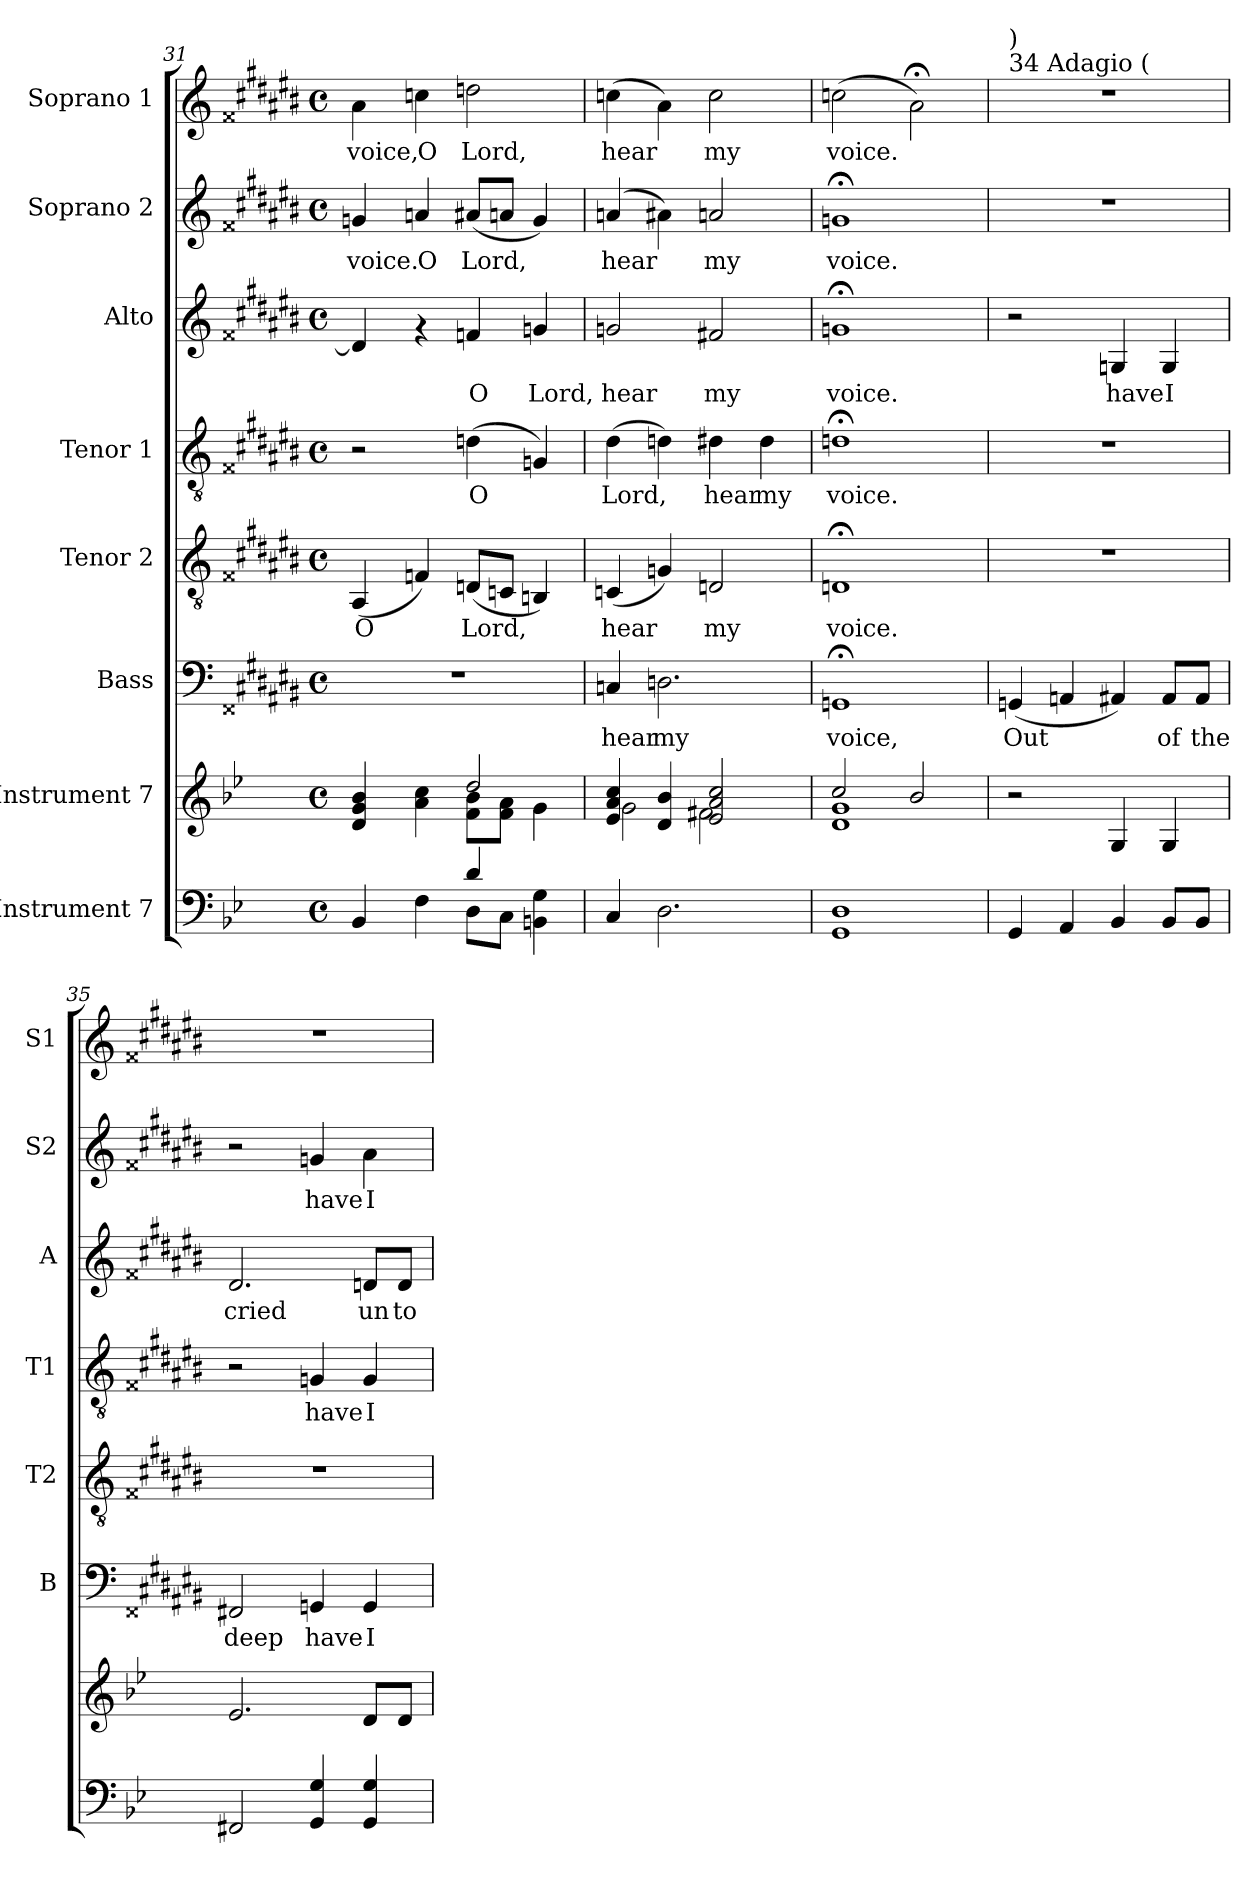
**kern	**kern	**kern	**text	**kern	**text	**kern	**text	**kern	**text	**kern	**text	**kern	**text
*part8	*part7	*part6	*part6	*part5	*part5	*part4	*part4	*part3	*part3	*part2	*part2	*part1	*part1
*staff8	*staff7	*staff6	*staff6	*staff5	*staff5	*staff4	*staff4	*staff3	*staff3	*staff2	*staff2	*staff1	*staff1
*I"Instrument 7	*I"Instrument 7	*I"Bass	*	*I"Tenor 2	*	*I"Tenor 1	*	*I"Alto	*	*I"Soprano 2	*	*I"Soprano 1	*
*	*	*I'B	*	*I'T2	*	*I'T1	*	*I'A	*	*I'S2	*	*I'S1	*
*clefF4	*clefG2	*clefF4	*	*clefGv2	*	*clefGv2	*	*clefG2	*	*clefG2	*	*clefG2	*
*	*	*ITrd1c2	*	*ITrd1c2	*	*ITrd1c2	*	*ITrd1c2	*	*ITrd1c2	*	*ITrd1c2	*
*k[b-e-]	*k[b-e-]	*k[f##c#g#d#a#e#b#]	*	*k[f##c#g#d#a#e#b#]	*	*k[f##c#g#d#a#e#b#]	*	*k[f##c#g#d#a#e#b#]	*	*k[f##c#g#d#a#e#b#]	*	*k[f##c#g#d#a#e#b#]	*
*B-:	*B-:	*G#:	*	*G#:	*	*G#:	*	*G#:	*	*G#:	*	*G#:	*
*M4/4	*M4/4	*M4/4	*	*M4/4	*	*M4/4	*	*M4/4	*	*M4/4	*	*M4/4	*
*met(c)	*met(c)	*met(c)	*	*met(c)	*	*met(c)	*	*met(c)	*	*met(c)	*	*met(c)	*
=31	=31	=31	=31	=31	=31	=31	=31	=31	=31	=31	=31	=31	=31
*^	*^	*	*	*	*	*	*	*	*	*	*	*	*
!	!	!	!	!	!	!	!LO:LY:b:cj	!	!	!	!LO:LY:b:cj	!	!LO:LY:b	!	!LO:LY:b:cj
4BB-/	4ryy	4b-/ 4g/ 4d/	4ryy	1r	.	(<4GG#/	O	2r	.	4c/]	.	4f/	voice.	4g#\	voice,
!	!	!	!	!	!	!	!LO:LY:b:cj	!	!	!	!	!	!LO:LY:b	!	!LO:LY:b:cj
4ryy	4F\	4ryy	4cc\ 4a\	.	.	4E-/)	.	.	.	4rf	.	4g/	O	4b-\	O
!	!	!	!	!	!	!	!LO:LY:b:cj	!	!LO:LY:b:cj	!	!LO:LY:b:cj	!	!LO:LY:b	!	!LO:LY:b:cj
4d/	8D\L	2dd/	8b-\ 8f\L	.	.	(<8C/L	Lord,	(>4c\	O	4e-/	O	(<8g#/L	Lord,	2cc\	Lord,
!	!	!	!	!	!	!	!LO:LY:b:cj	!	!	!	!	!	!LO:LY:b	!	!
.	8C\J	.	8a\ 8f\J	.	.	8BB-/J	.	.	.	.	.	8g/J	.	.	.
!	!	!	!	!	!	!	!LO:LY:b:cj	!	!LO:LY:b:cj	!	!LO:LY:b:cj	!	!LO:LY:b	!	!
4ryy	4G\ 4BBn\	.	4g\	.	.	4AAn/)	.	4F/)	.	4f/	Lord,	4f/)	.	.	.
=32!	=32!	=32!	=32!	=32!	=32!	=32!	=32!	=32!	=32!	=32!	=32!	=32!	=32!	=32!	=32!
!	!	!	!	!	!LO:LY:b	!	!LO:LY:b:cj	!	!LO:LY:b:cj	!	!LO:LY:b:cj	!	!LO:LY:b	!	!LO:LY:b:cj
*v	*v	*	*	*	*	*	*	*	*	*	*	*	*	*	*
4C/	4a/ 4e-/ 4cc/	2g\	4BB-/	hear	(<4BB-/	hear	(>4c#\	Lord,	2f/	hear	(>4g/	hear	(>4b-\	hear
!	!	!	!	!LO:LY:b	!	!LO:LY:b:cj	!	!LO:LY:b:cj	!	!	!	!LO:LY:b	!	!LO:LY:b:cj
2.D\	4b-/ 4d/	.	2.C\	my	4F/)	.	4c\)	.	.	.	4g#\)	.	4g#\)	.
!	!	!	!	!	!	!LO:LY:b:cj	!	!LO:LY:b:cj	!	!LO:LY:b:cj	!	!LO:LY:b	!	!LO:LY:b:cj
.	2a/ 2e-/ 2cc/	2f#X\	.	.	2C/	my	4c#\	hear	2en/	my	2g/	my	2b-\	my
!	!	!	!	!	!	!	!	!LO:LY:b:cj	!	!	!	!	!	!
.	.	.	.	.	.	.	4c#\	my	.	.	.	.	.	.
=33!	=33!	=33!	=33!	=33!	=33!	=33!	=33!	=33!	=33!	=33!	=33!	=33!	=33!	=33!
!	!	!	!	!LO:LY:b	!	!LO:LY:b:cj	!	!LO:LY:b:cj	!	!LO:LY:b:cj	!	!LO:LY:b	!	!LO:LY:b:cj
1GG 1D	2cc/	1g 1d	1FF;<	voice,	1C;<	voice.	1c;<	voice.	1f;<	voice.	1f;<	voice.	(>2b-\	voice.
!	!	!	!	!	!	!	!	!	!	!	!	!	!	!LO:LY:b:cj
.	2b-/	.	.	.	.	.	.	.	.	.	.	.	2g#;<\)	.
*	*v	*v	*	*	*	*	*	*	*	*	*	*	*	*
!!LO:PB:g=z
=34!	=34!	=34!	=34!	=34!	=34!	=34!	=34!	=34!	=34!	=34!	=34!	=34!	=34!
*	*	*	*	*	*	*	*	*	*	*	*	*MM66	*
!	!	!	!	!	!	!	!	!	!	!	!	!LO:TX:a:t=34 Adagio (	!
!	!	!	!	!	!	!	!	!	!	!	!	!LO:TX:a:t=)	!
!	!	!	!LO:LY:b	!	!	!	!	!	!	!	!	!	!
4GG/	2r	(<4FF/	Out	1r	.	1r	.	2r	.	1r	.	1r	.
!	!	!	!LO:LY:b	!	!	!	!	!	!	!	!	!	!
4AA/	.	4GG/	.	.	.	.	.	.	.	.	.	.	.
!	!	!	!LO:LY:b	!	!	!	!	!	!LO:LY:b:cj	!	!	!	!
4BB-/	4G/	4GG#/)	.	.	.	.	.	4F/	have	.	.	.	.
!	!	!	!LO:LY:b	!	!	!	!	!	!LO:LY:b:cj	!	!	!	!
8BB-/L	4G/	8GG#/L	of	.	.	.	.	4F/	I	.	.	.	.
!	!	!	!LO:LY:b	!	!	!	!	!	!	!	!	!	!
8BB-/J	.	8GG#/J	the	.	.	.	.	.	.	.	.	.	.
=35!	=35!	=35!	=35!	=35!	=35!	=35!	=35!	=35!	=35!	=35!	=35!	=35!	=35!
!	!	!	!LO:LY:b	!	!	!	!	!	!LO:LY:b:cj	!	!	!	!
2FF#X/	2.e-/	2EEn/	deep	1r	.	2r	.	2.c#/	cried	2r	.	1r	.
!	!	!	!LO:LY:b	!	!	!	!LO:LY:b:cj	!	!	!	!LO:LY:b	!	!
4G/ 4GG/	.	4FF/	have	.	.	4F/	have	.	.	4f/	have	.	.
!	!	!	!LO:LY:b	!	!	!	!LO:LY:b:cj	!	!LO:LY:b:cj	!	!LO:LY:b	!	!
4GG/ 4G/	8d/L	4FF/	I	.	.	4F/	I	8c/L	un	4g#\	I	.	.
!	!	!	!	!	!	!	!	!	!LO:LY:b:cj	!	!	!	!
.	8d/J	.	.	.	.	.	.	8c/J	to	.	.	.	.
=!	=!	=!	=!	=!	=!	=!	=!	=!	=!	=!	=!	=!	=!
*-	*-	*-	*-	*-	*-	*-	*-	*-	*-	*-	*-	*-	*-
